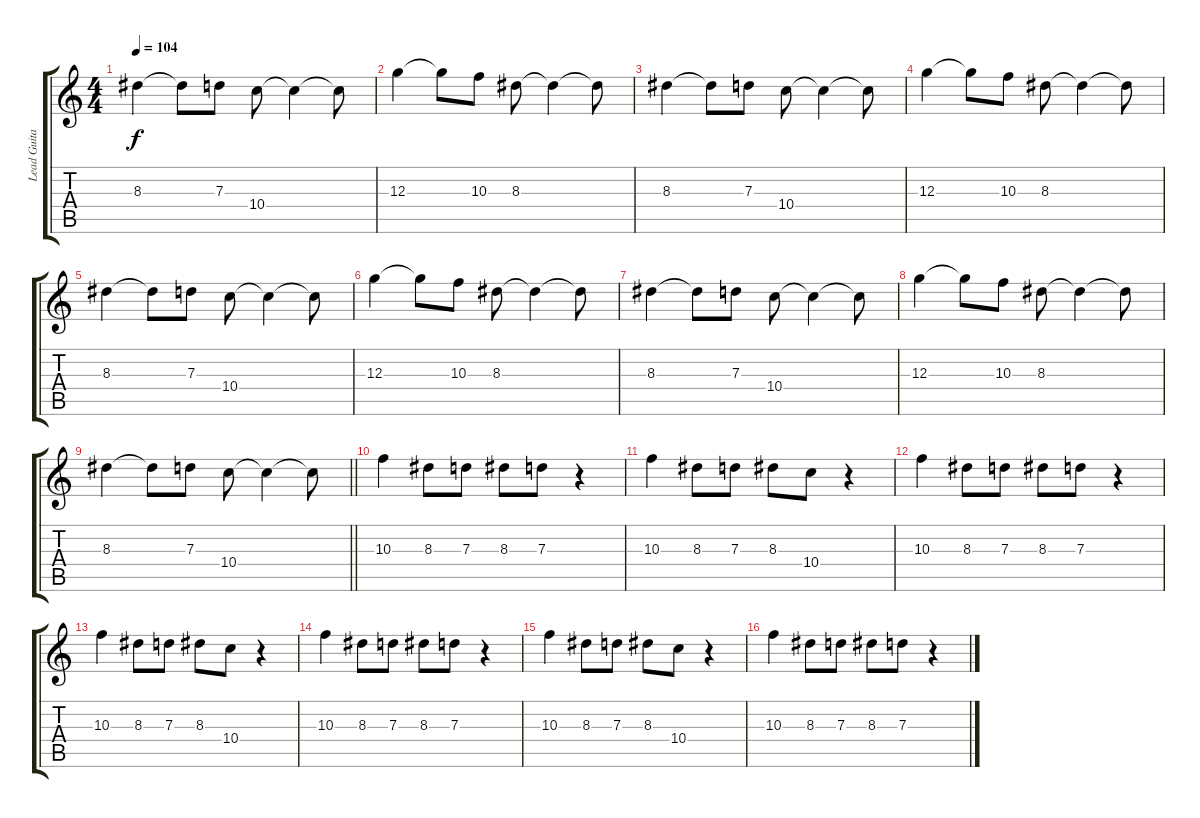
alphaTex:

\track ("Lead Guitar" "Lead Guita") {instrument overdrivenguitar}
\staff {score tabs}
\tuning (E4 B3 G3 D3 A2 E2) {hide}
\ts (4 4)
\tempo 104
\clef g2
\ks c
8.3.4{dy f} 8.3{t}.8 7.3.8 10.4.8 10.4{t}.4 10.4{t}.8 |
12.3.4 12.3{t}.8 10.3.8 8.3.8 8.3{t}.4 8.3{t}.8 |
8.3.4 8.3{t}.8 7.3.8 10.4.8 10.4{t}.4 10.4{t}.8 |
12.3.4 12.3{t}.8 10.3.8 8.3.8 8.3{t}.4 8.3{t}.8 |
8.3.4 8.3{t}.8 7.3.8 10.4.8 10.4{t}.4 10.4{t}.8 |
12.3.4 12.3{t}.8 10.3.8 8.3.8 8.3{t}.4 8.3{t}.8 |
8.3.4 8.3{t}.8 7.3.8 10.4.8 10.4{t}.4 10.4{t}.8 |
12.3.4 12.3{t}.8 10.3.8 8.3.8 8.3{t}.4 8.3{t}.8 |
\barLineRight lightlight
8.3.4 8.3{t}.8 7.3.8 10.4.8 10.4{t}.4 10.4{t}.8 |
10.3.4{instrument overdrivenguitar} 8.3.8 7.3.8 8.3.8 7.3.8 r.4 |
10.3.4 8.3.8 7.3.8 8.3.8 10.4.8 r.4 |
10.3.4 8.3.8 7.3.8 8.3.8 7.3.8 r.4 |
10.3.4 8.3.8 7.3.8 8.3.8 10.4.8 r.4 |
10.3.4 8.3.8 7.3.8 8.3.8 7.3.8 r.4 |
10.3.4 8.3.8 7.3.8 8.3.8 10.4.8 r.4 |
10.3.4 8.3.8 7.3.8 8.3.8 7.3.8 r.4
